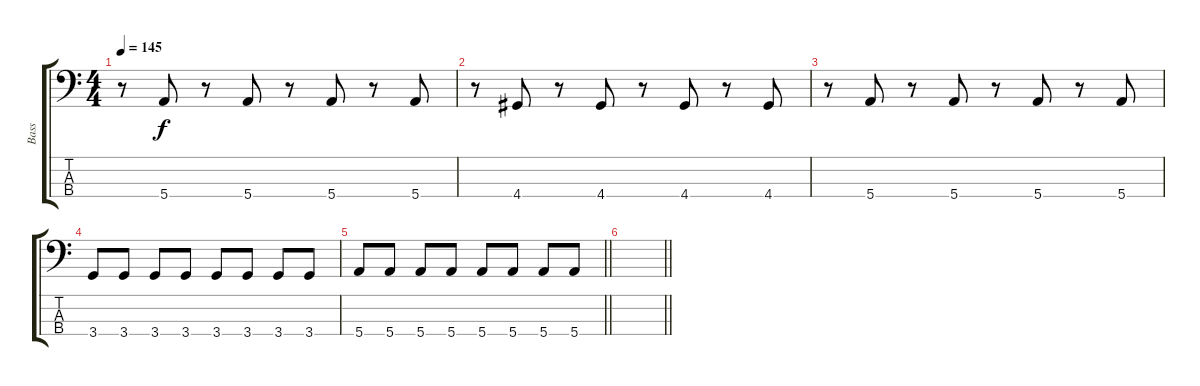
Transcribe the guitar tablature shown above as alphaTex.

\track ("Bass" "Bass") {instrument electricbasspick}
\staff {score tabs}
\tuning (G2 D2 A1 E1) {hide}
\ts (4 4)
\tempo 145
\clef f4
\ks c
r.8{dy f} 5.4.8 r.8 5.4.8 r.8 5.4.8 r.8 5.4.8 |
r.8 4.4.8 r.8 4.4.8 r.8 4.4.8 r.8 4.4.8 |
r.8 5.4.8 r.8 5.4.8 r.8 5.4.8 r.8 5.4.8 |
3.4.8 3.4.8 3.4.8 3.4.8 3.4.8 3.4.8 3.4.8 3.4.8 |
\barLineRight lightlight
5.4.8 5.4.8 5.4.8 5.4.8 5.4.8 5.4.8 5.4.8 5.4.8 |
\barLineRight lightlight
